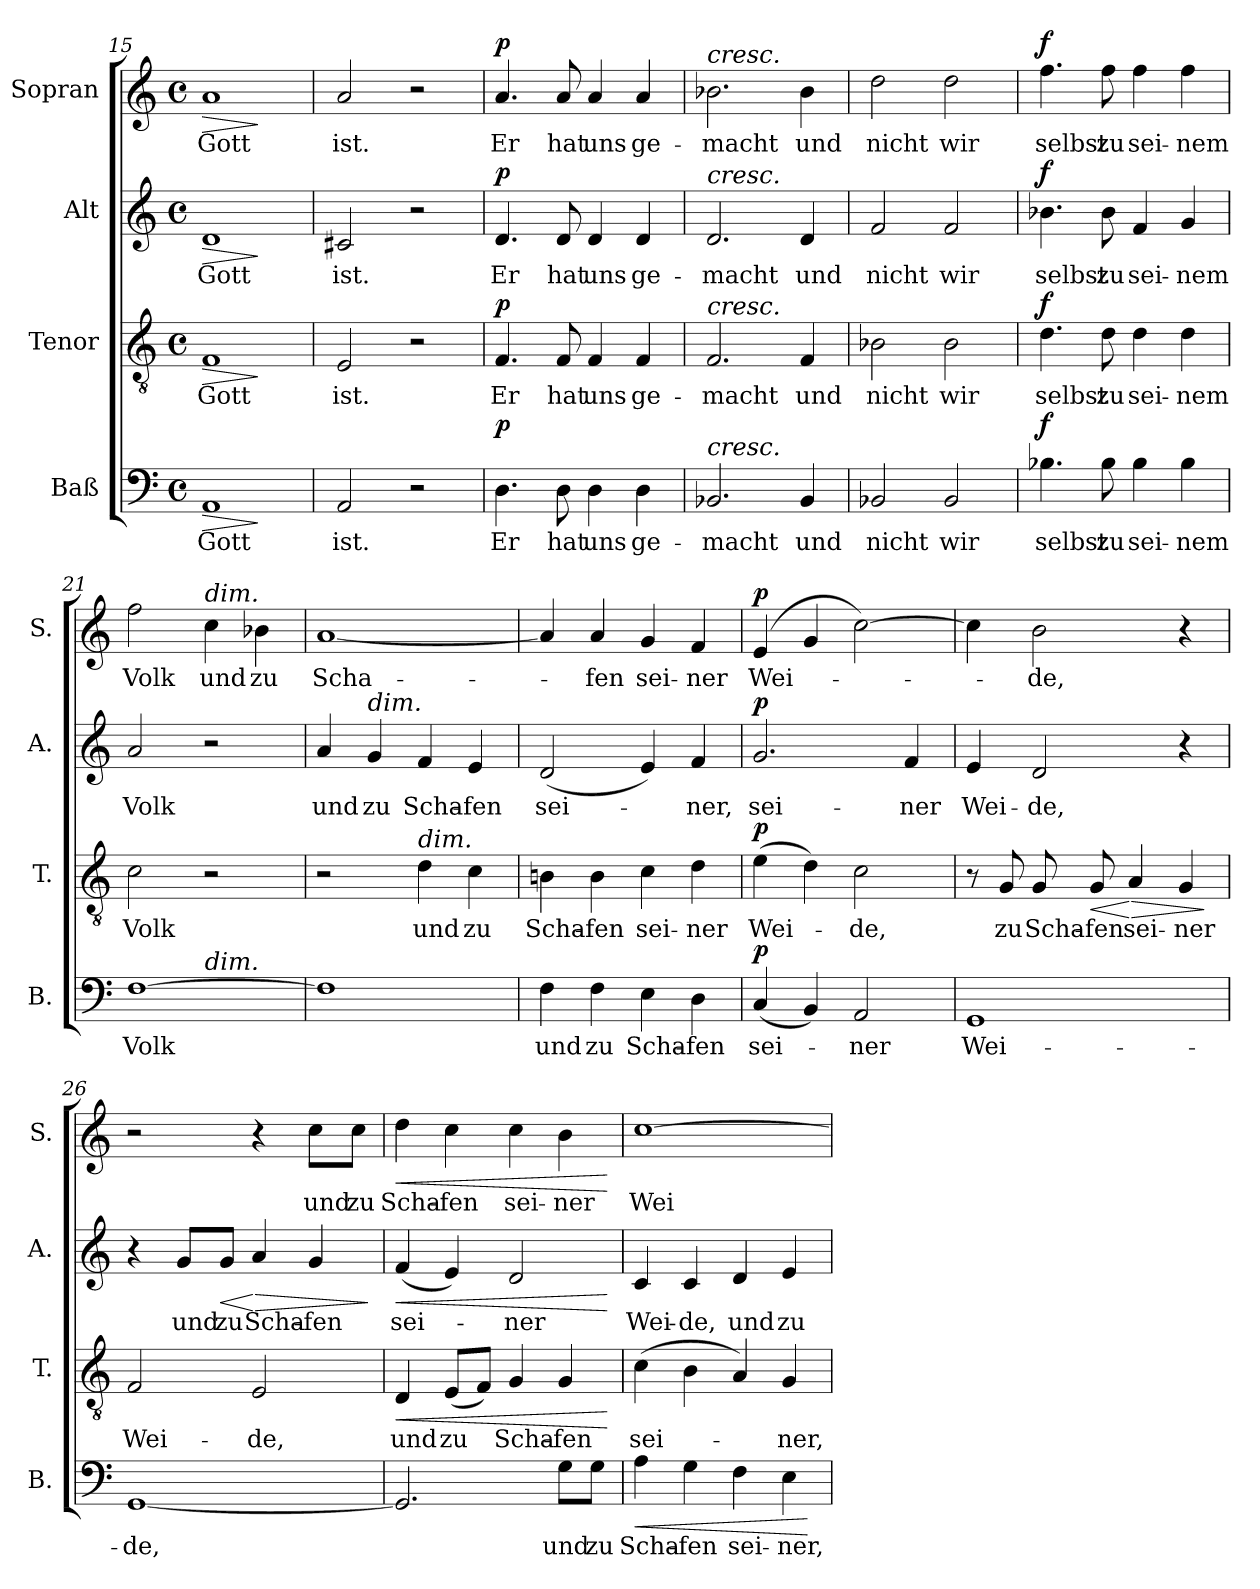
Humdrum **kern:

**kern	**text	**dynam	**kern	**text	**dynam	**kern	**text	**dynam	**kern	**text	**dynam
*part4	*part4	*part4	*part3	*part3	*part3	*part2	*part2	*part2	*part1	*part1	*part1
*staff4	*staff4	*staff4	*staff3	*staff3	*staff3	*staff2	*staff2	*staff2	*staff1	*staff1	*staff1
*I"Baß	*	*	*I"Tenor	*	*	*I"Alt	*	*	*I"Sopran	*	*
*I'B.	*	*	*I'T.	*	*	*I'A.	*	*	*I'S.	*	*
*clefF4	*	*	*clefGv2	*	*	*clefG2	*	*	*clefG2	*	*
*k[]	*	*	*k[]	*	*	*k[]	*	*	*k[]	*	*
*M4/4	*	*	*M4/4	*	*	*M4/4	*	*	*M4/4	*	*
*met(c)	*	*	*met(c)	*	*	*met(c)	*	*	*met(c)	*	*
=15	=15	=15	=15	=15	=15	=15	=15	=15	=15	=15	=15
!	!LO:LY:b	!LO:HP:b	!	!LO:LY:b	!LO:HP:b	!	!LO:LY:b	!LO:HP:b	!	!LO:LY:b	!LO:HP:b
1AA	Gott	>	1F	Gott	>	1d	Gott	>	1a	Gott	>
.	.	]	.	.	]	.	.	]	.	.	]
=16	=16	=16	=16	=16	=16	=16	=16	=16	=16	=16	=16
!	!LO:LY:b	!	!	!LO:LY:b	!	!	!LO:LY:b	!	!	!LO:LY:b	!
2AA/	ist.	.	2E/	ist.	.	2c#X/	ist.	.	2a/	ist.	.
2r	.	.	2r	.	.	2r	.	.	2r	.	.
!!LO:LB:g=z
=17	=17	=17	=17	=17	=17	=17	=17	=17	=17	=17	=17
!	!LO:LY:b	!LO:DY:a	!	!LO:LY:b	!LO:DY:a	!	!LO:LY:b	!LO:DY:a	!	!LO:LY:b	!LO:DY:a
4.D\	Er	p	4.F/	Er	p	4.d/	Er	p	4.a/	Er	p
!	!LO:LY:b	!	!	!LO:LY:b	!	!	!LO:LY:b	!	!	!LO:LY:b	!
8D\	hat	.	8F/	hat	.	8d/	hat	.	8a/	hat	.
!	!LO:LY:b	!	!	!LO:LY:b	!	!	!LO:LY:b	!	!	!LO:LY:b	!
4D\	uns	.	4F/	uns	.	4d/	uns	.	4a/	uns	.
!	!LO:LY:b	!	!	!LO:LY:b	!	!	!LO:LY:b	!	!	!LO:LY:b	!
4D\	ge-	.	4F/	ge-	.	4d/	ge-	.	4a/	ge-	.
=18	=18	=18	=18	=18	=18	=18	=18	=18	=18	=18	=18
!	!	!	!	!	!	!	!	!	!LO:TX:a:i:t=cresc.	!	!
!	!	!	!	!	!	!LO:TX:a:i:t=cresc.	!	!	!	!	!
!	!	!	!LO:TX:a:i:t=cresc.	!	!	!	!	!	!	!	!
!LO:TX:a:i:t=cresc.	!	!	!	!	!	!	!	!	!	!	!
!	!LO:LY:b	!	!	!LO:LY:b	!	!	!LO:LY:b	!	!	!LO:LY:b	!
2.BB-X/	-macht	.	2.F/	-macht	.	2.d/	-macht	.	2.b-X\	-macht	.
!	!LO:LY:b	!	!	!LO:LY:b	!	!	!LO:LY:b	!	!	!LO:LY:b	!
4BB-/	und	.	4F/	und	.	4d/	und	.	4b-\	und	.
=19	=19	=19	=19	=19	=19	=19	=19	=19	=19	=19	=19
!	!LO:LY:b	!	!	!LO:LY:b	!	!	!LO:LY:b	!	!	!LO:LY:b	!
2BB-X/	nicht	.	2B-X\	nicht	.	2f/	nicht	.	2dd\	nicht	.
!	!LO:LY:b	!	!	!LO:LY:b	!	!	!LO:LY:b	!	!	!LO:LY:b	!
2BB-/	wir	.	2B-\	wir	.	2f/	wir	.	2dd\	wir	.
=20	=20	=20	=20	=20	=20	=20	=20	=20	=20	=20	=20
!	!LO:LY:b	!LO:DY:a	!	!LO:LY:b	!LO:DY:a	!	!LO:LY:b	!LO:DY:a	!	!LO:LY:b	!LO:DY:a
4.B-X\	selbst	f	4.d\	selbst	f	4.b-X\	selbst	f	4.ff\	selbst	f
!	!LO:LY:b	!	!	!LO:LY:b	!	!	!LO:LY:b	!	!	!LO:LY:b	!
8B-\	zu	.	8d\	zu	.	8b-\	zu	.	8ff\	zu	.
!	!LO:LY:b	!	!	!LO:LY:b	!	!	!LO:LY:b	!	!	!LO:LY:b	!
4B-\	sei-	.	4d\	sei-	.	4f/	sei-	.	4ff\	sei-	.
!	!LO:LY:b	!	!	!LO:LY:b	!	!	!LO:LY:b	!	!	!LO:LY:b	!
4B-\	-nem	.	4d\	-nem	.	4g/	-nem	.	4ff\	-nem	.
=21	=21	=21	=21	=21	=21	=21	=21	=21	=21	=21	=21
!	!LO:LY:b	!	!	!LO:LY:b	!	!	!LO:LY:b	!	!	!LO:LY:b	!
*^	*	*	*	*	*	*	*	*	*	*	*
[1F	2ryy	Volk	.	2c\	Volk	.	2a/	Volk	.	2ff\	Volk	.
!	!	!	!	!	!	!	!	!	!	!LO:TX:a:i:t=dim.	!	!
!	!LO:TX:a:i:t=dim.	!	!	!	!	!	!	!	!	!	!	!
!	!	!	!	!	!	!	!	!	!	!	!LO:LY:b	!
.	2ryy	.	.	2r	.	.	2r	.	.	4cc\	und	.
!	!	!	!	!	!	!	!	!	!	!	!LO:LY:b	!
.	.	.	.	.	.	.	.	.	.	4b-X\	zu	.
*v	*v	*	*	*	*	*	*	*	*	*	*	*
!!LO:PB:g=z
=22	=22	=22	=22	=22	=22	=22	=22	=22	=22	=22	=22
!	!	!	!	!	!	!	!LO:LY:b	!	!	!LO:LY:b	!
1F]	.	.	2r	.	.	4a/	und	.	[1a	Scha-	.
!	!	!	!	!	!	!LO:TX:a:i:t=dim.	!	!	!	!	!
!	!	!	!	!	!	!	!LO:LY:b	!	!	!	!
.	.	.	.	.	.	4g/	zu	.	.	.	.
!	!	!	!LO:TX:a:i:t=dim.	!	!	!	!	!	!	!	!
!	!	!	!	!LO:LY:b	!	!	!LO:LY:b	!	!	!	!
.	.	.	4d\	und	.	4f/	Scha-	.	.	.	.
!	!	!	!	!LO:LY:b	!	!	!LO:LY:b	!	!	!	!
.	.	.	4c\	zu	.	4e/	-fen	.	.	.	.
=23	=23	=23	=23	=23	=23	=23	=23	=23	=23	=23	=23
!	!LO:LY:b	!	!	!LO:LY:b	!	!	!LO:LY:b	!	!	!	!
4F\	und	.	4Bni\	Scha-	.	(<2d/	sei-	.	4a/]	.	.
!	!LO:LY:b	!	!	!LO:LY:b	!	!	!	!	!	!LO:LY:b	!
4F\	zu	.	4B\	-fen	.	.	.	.	4a/	-fen	.
!	!LO:LY:b	!	!	!LO:LY:b	!	!	!	!	!	!LO:LY:b	!
4E\	Scha-	.	4c\	sei-	.	4e/)	.	.	4g/	sei-	.
!	!LO:LY:b	!	!	!LO:LY:b	!	!	!LO:LY:b	!	!	!LO:LY:b	!
4D\	-fen	.	4d\	-ner	.	4f/	-ner,	.	4f/	-ner	.
=24	=24	=24	=24	=24	=24	=24	=24	=24	=24	=24	=24
!	!LO:LY:b	!LO:DY:a	!	!LO:LY:b	!LO:DY:a	!	!LO:LY:b	!LO:DY:a	!	!LO:LY:b	!LO:DY:a
(<4C/	sei-	p	(>4e\	Wei-	p	2.g/	sei-	p	(>4e/	Wei-	p
4BB/)	.	.	4d\)	.	.	.	.	.	4g/	.	.
!	!LO:LY:b	!	!	!LO:LY:b	!	!	!	!	!	!	!
2AA/	-ner	.	2c\	-de,	.	.	.	.	[2cc\)	.	.
!	!	!	!	!	!	!	!LO:LY:b	!	!	!	!
.	.	.	.	.	.	4f/	-ner	.	.	.	.
=25	=25	=25	=25	=25	=25	=25	=25	=25	=25	=25	=25
!	!LO:LY:b	!	!	!	!	!	!LO:LY:b	!	!	!	!
1GG	Wei-	.	8r	.	.	4e/	Wei-	.	4cc\]	.	.
!	!	!	!	!LO:LY:b	!	!	!	!	!	!	!
.	.	.	8G/	zu	.	.	.	.	.	.	.
!	!	!	!	!LO:LY:b	!	!	!LO:LY:b	!	!	!LO:LY:b	!
.	.	.	8G/	Scha-	.	2d/	-de,	.	2b\	-de,	.
!	!	!	!	!LO:LY:b	!LO:HP:b	!	!	!	!	!	!
.	.	.	8G/	-fen	<	.	.	.	.	.	.
!	!	!	!	!LO:LY:b	!LO:HP:n=1:b	!	!	!	!	!	!
.	.	.	4A/	sei-	[ >	.	.	.	.	.	.
!	!	!	!	!LO:LY:b	!	!	!	!	!	!	!
.	.	.	4G/	-ner	.	4r	.	.	4r	.	.
.	.	.	.	.	]	.	.	.	.	.	.
!!LO:LB:g=z
=26	=26	=26	=26	=26	=26	=26	=26	=26	=26	=26	=26
!	!LO:LY:b	!	!	!LO:LY:b	!	!	!	!	!	!	!
[1GG	-de,	.	2F/	Wei-	.	4r	.	.	2r	.	.
!	!	!	!	!	!	!	!LO:LY:b	!	!	!	!
.	.	.	.	.	.	8g/L	und	.	.	.	.
!	!	!	!	!	!	!	!LO:LY:b	!LO:HP:b	!	!	!
.	.	.	.	.	.	8g/J	zu	<	.	.	.
!	!	!	!	!LO:LY:b	!	!	!LO:LY:b	!LO:HP:n=1:b	!	!	!
.	.	.	2E/	-de,	.	4a/	Scha-	[ >	4r	.	.
!	!	!	!	!	!	!	!LO:LY:b	!	!	!LO:LY:b	!
.	.	.	.	.	.	4g/	-fen	.	8cc\L	und	.
!	!	!	!	!	!	!	!	!	!	!LO:LY:b	!
.	.	.	.	.	.	.	.	.	8cc\J	zu	.
.	.	.	.	.	.	.	.	]	.	.	.
=27	=27	=27	=27	=27	=27	=27	=27	=27	=27	=27	=27
!	!	!	!	!LO:LY:b	!LO:HP:b	!	!LO:LY:b	!LO:HP:b	!	!LO:LY:b	!LO:HP:b
2.GG/]	.	.	4D/	und	<	(<4f/	sei-	<	4dd\	Scha-	<
!	!	!	!	!LO:LY:b	!	!	!	!	!	!LO:LY:b	!
.	.	.	(<8E/L	zu	.	4e/)	.	.	4cc\	-fen	.
.	.	.	8F/J)	.	.	.	.	.	.	.	.
!	!	!	!	!LO:LY:b	!	!	!LO:LY:b	!	!	!LO:LY:b	!
.	.	.	4G/	Scha-	.	2d/	-ner	.	4cc\	sei-	.
!	!LO:LY:b	!	!	!LO:LY:b	!	!	!	!	!	!LO:LY:b	!
8G\L	und	.	4G/	-fen	.	.	.	.	4b\	-ner	.
!	!LO:LY:b	!	!	!	!	!	!	!	!	!	!
8G\J	zu	.	.	.	.	.	.	.	.	.	.
.	.	.	.	.	[	.	.	[	.	.	[
=28	=28	=28	=28	=28	=28	=28	=28	=28	=28	=28	=28
!	!LO:LY:b	!LO:HP:b	!	!LO:LY:b	!	!	!LO:LY:b	!	!	!LO:LY:b	!
4A\	Scha-	<	(>4c\	sei-	.	4c/	Wei-	.	[1cc	Wei-	.
!	!LO:LY:b	!	!	!	!	!	!LO:LY:b	!	!	!	!
4G\	-fen	.	4B\	.	.	4c/	-de,	.	.	.	.
!	!LO:LY:b	!	!	!	!	!	!LO:LY:b	!	!	!	!
4F\	sei-	.	4A/)	.	.	4d/	und	.	.	.	.
!	!LO:LY:b	!	!	!LO:LY:b	!	!	!LO:LY:b	!	!	!	!
4E\	-ner,	.	4G/	-ner,	.	4e/	zu	.	.	.	.
.	.	[	.	.	.	.	.	.	.	.	.
=	=	=	=	=	=	=	=	=	=	=	=
*-	*-	*-	*-	*-	*-	*-	*-	*-	*-	*-	*-
